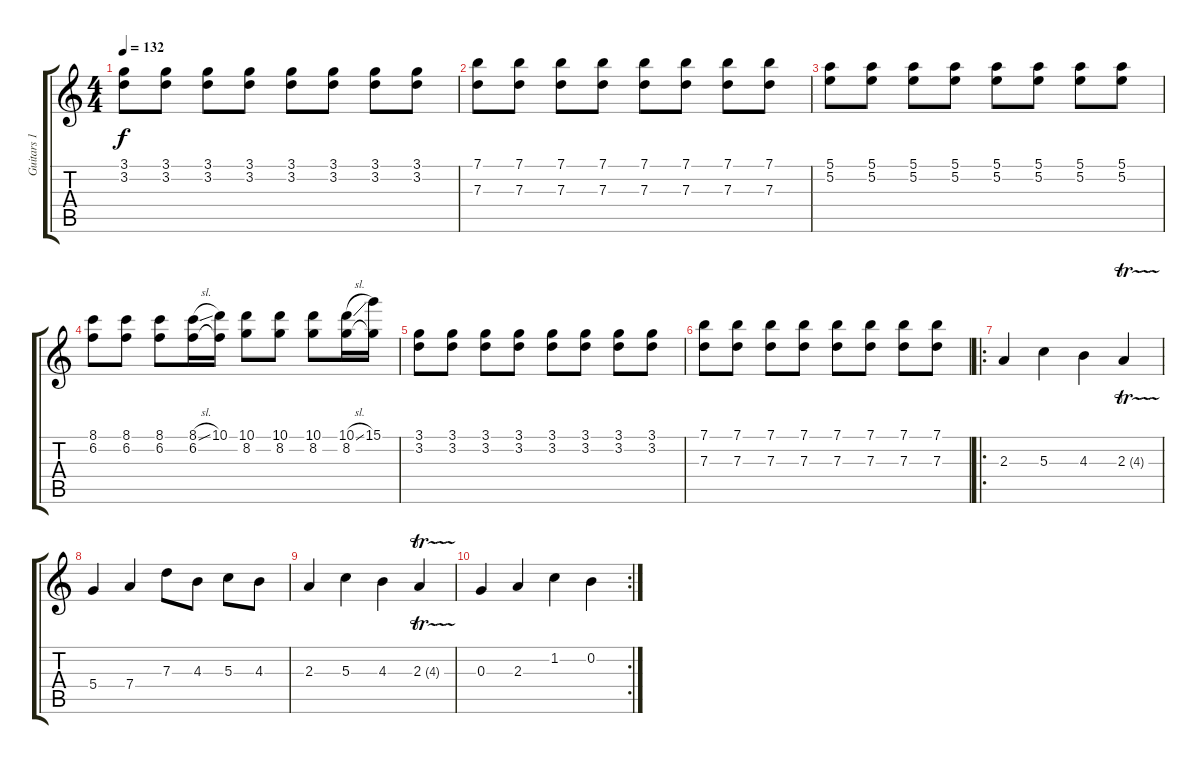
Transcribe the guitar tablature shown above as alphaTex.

\track ("Guitars 1" "Guitars 1") {instrument distortionguitar}
\staff {score tabs}
\tuning (E4 B3 G3 D3 A2 E2) {hide}
\ts (4 4)
\tempo 132
\clef g2
\ks c
(3.1 3.2).8{dy f} (3.1 3.2).8 (3.1 3.2).8 (3.1 3.2).8 (3.1 3.2).8 (3.1 3.2).8 (3.1 3.2).8 (3.1 3.2).8 |
(7.1 7.3).8 (7.1 7.3).8 (7.1 7.3).8 (7.1 7.3).8 (7.1 7.3).8 (7.1 7.3).8 (7.1 7.3).8 (7.1 7.3).8 |
(5.1 5.2).8{volume 11} (5.1 5.2).8 (5.1 5.2).8 (5.1 5.2).8 (5.1 5.2).8 (5.1 5.2).8 (5.1 5.2).8 (5.1 5.2).8 |
(8.1 6.2).8 (8.1 6.2).8 (8.1 6.2).8 (8.1{sl} 6.2).16 (10.1 6.2{t}).16 (10.1 8.2).8 (10.1 8.2).8 (10.1 8.2).8 (10.1{sl} 8.2).16 (15.1 8.2{t}).16 |
(3.1 3.2).8 (3.1 3.2).8 (3.1 3.2).8 (3.1 3.2).8 (3.1 3.2).8 (3.1 3.2).8 (3.1 3.2).8 (3.1 3.2).8 |
(7.1 7.3).8 (7.1 7.3).8 (7.1 7.3).8 (7.1 7.3).8 (7.1 7.3).8 (7.1 7.3).8 (7.1 7.3).8 (7.1 7.3).8 |
\ro
2.3.4{volume 16} 5.3.4 4.3.4 2.3{tr (4 16)}.4 |
5.4.4 7.4.4 7.3.8 4.3.8 5.3.8 4.3.8 |
2.3.4 5.3.4 4.3.4 2.3{tr (4 16)}.4 |
\rc 2
0.3.4 2.3.4 1.2.4 0.2.4
